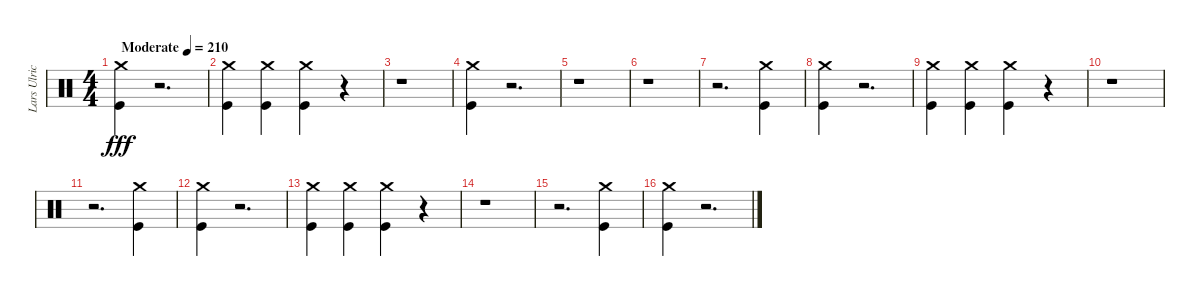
\track ("Lars Ulrich" "Lars Ulric") {instrument percussion}
\staff {score}
\articulation defaults
\ts (4 4)
\tempo (210 "Moderate")
\clef neutral
\ks c
("Crash medium (hit)" "Kick (hit)").4{dy fff} r.2{d} |
("Crash medium (hit)" "Kick (hit)").4 ("Crash medium (hit)" "Kick (hit)").4 ("Crash medium (hit)" "Kick (hit)").4 r.4 |
r.1 |
("Kick (hit)" "Crash medium (hit)").4 r.2{d} |
r.1 |
r.1 |
r.2{d} ("Kick (hit)" "Crash medium (hit)").4 |
("Kick (hit)" "Crash medium (hit)").4 r.2{d} |
("Crash medium (hit)" "Kick (hit)").4 ("Kick (hit)" "Crash medium (hit)").4 ("Kick (hit)" "Crash medium (hit)").4 r.4 |
r.1 |
r.2{d} ("Kick (hit)" "Crash medium (hit)").4 |
("Kick (hit)" "Crash medium (hit)").4 r.2{d} |
("Kick (hit)" "Crash medium (hit)").4 ("Crash medium (hit)" "Kick (hit)").4 ("Kick (hit)" "Crash medium (hit)").4 r.4 |
r.1 |
r.2{d} ("Kick (hit)" "Crash medium (hit)").4 |
("Kick (hit)" "Crash medium (hit)").4 r.2{d}
